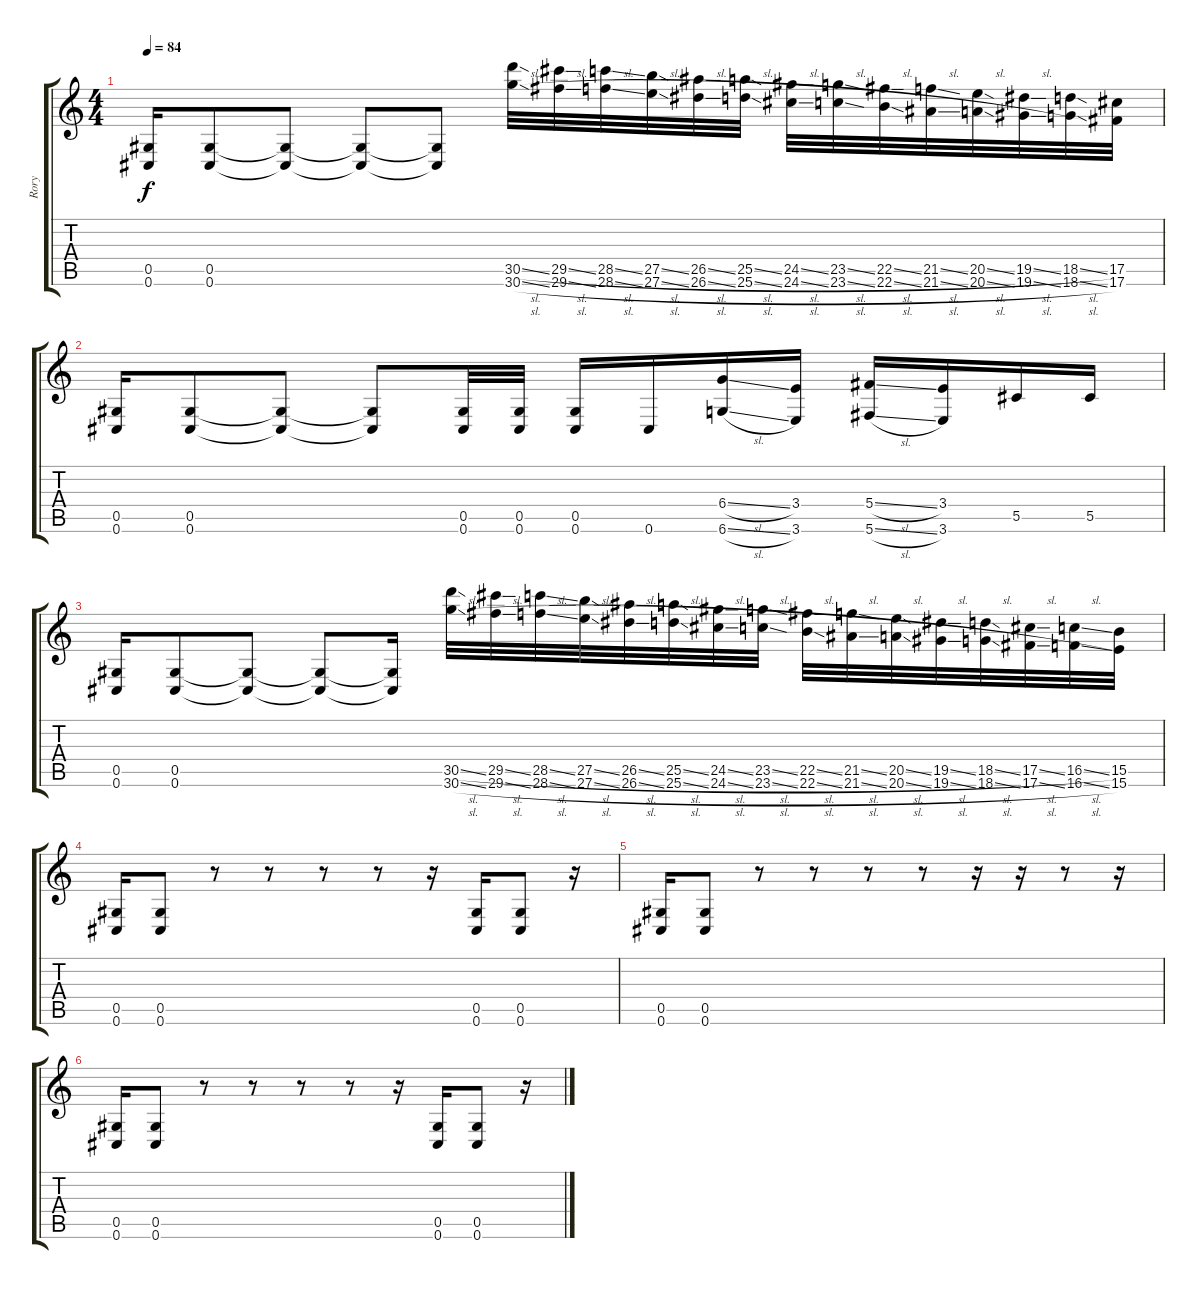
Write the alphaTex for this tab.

\track ("Rory" "Rory") {instrument distortionguitar}
\staff {score tabs}
\tuning (Eb4 Bb3 Gb3 Db3 Ab2 Db2) {hide}
\ts (4 4)
\tempo 84
\clef g2
\ks c
(0.5 0.6).16{dy f} (0.5 0.6).8 (0.5{t} 0.6{t}).8 (0.5{t} 0.6{t}).8 (0.5{t} 0.6{t}).8 (30.5{sl} 30.6{sl}).32 (29.5{sl} 29.6{sl}).32 (28.5{sl} 28.6{sl}).32 (27.5{sl} 27.6{sl}).32 (26.5{sl} 26.6{sl}).32 (25.5{sl} 25.6{sl}).32 (24.5{sl} 24.6{sl}).32 (23.5{sl} 23.6{sl}).32 (22.5{sl} 22.6{sl}).32 (21.5{sl} 21.6{sl}).32 (20.5{sl} 20.6{sl}).32 (19.5{sl} 19.6{sl}).32 (18.5{sl} 18.6{sl}).32 (17.5 17.6).32 |
(0.5 0.6).16 (0.5 0.6).8 (0.5{t} 0.6{t}).8 (0.5{t} 0.6{t}).8 (0.5 0.6).32 (0.5 0.6).32 (0.5 0.6).16 0.6.16 (6.4{sl} 6.6{sl}).16 (3.4 3.6).16 (5.4{sl} 5.6{sl}).16 (3.4 3.6).16 5.5.16 5.5.16 |
(0.5 0.6).16 (0.5 0.6).8 (0.5{t} 0.6{t}).8 (0.5{t} 0.6{t}).8 (0.5{t} 0.6{t}).16 (30.5{sl} 30.6{sl}).32 (29.5{sl} 29.6{sl}).32 (28.5{sl} 28.6{sl}).32 (27.5{sl} 27.6{sl}).32 (26.5{sl} 26.6{sl}).32 (25.5{sl} 25.6{sl}).32 (24.5{sl} 24.6{sl}).32 (23.5{sl} 23.6{sl}).32 (22.5{sl} 22.6{sl}).32 (21.5{sl} 21.6{sl}).32 (20.5{sl} 20.6{sl}).32 (19.5{sl} 19.6{sl}).32 (18.5{sl} 18.6{sl}).32 (17.5{sl} 17.6{sl}).32 (16.5{sl} 16.6{sl}).32 (15.5 15.6).32 |
(0.5 0.6).16 (0.5 0.6).8 r.8 r.8 r.8 r.8 r.16 (0.5 0.6).16 (0.5 0.6).8 r.16 |
(0.5 0.6).16 (0.5 0.6).8 r.8 r.8 r.8 r.8 r.16 r.16 r.8 r.16 |
(0.5 0.6).16 (0.5 0.6).8 r.8 r.8 r.8 r.8 r.16 (0.5 0.6).16 (0.5 0.6).8 r.16
